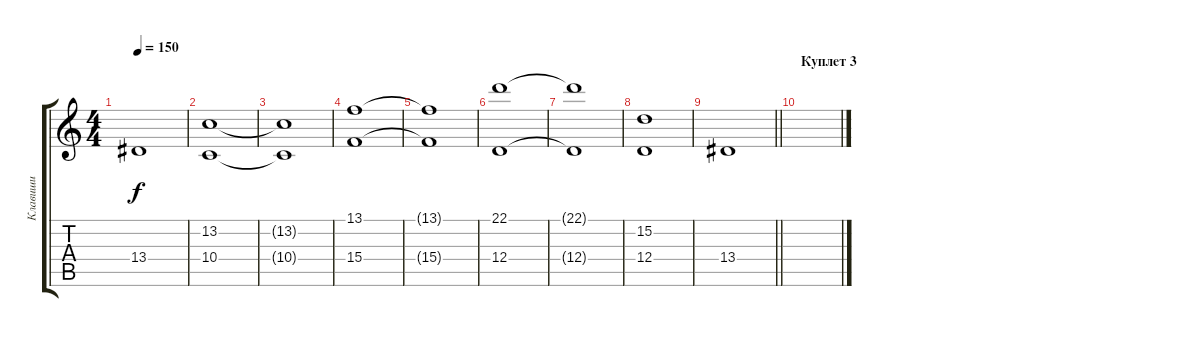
\track ("Клавиши" "Клавиши") {instrument synthstrings1}
\staff {score tabs}
\tuning (E4 B3 G3 D3 A2 E2) {hide}
\ts (4 4)
\tempo 150
\clef g2
\ks c
13.4.1{dy f} |
(13.2 10.4).1 |
(13.2{t} 10.4{t}).1 |
(13.1 15.4).1 |
(13.1{t} 15.4{t}).1 |
(22.1 12.4).1 |
(22.1{t} 12.4{t}).1 |
(15.2 12.4).1 |
\barLineRight lightlight
13.4.1 |
\section ("" "Куплет 3")
